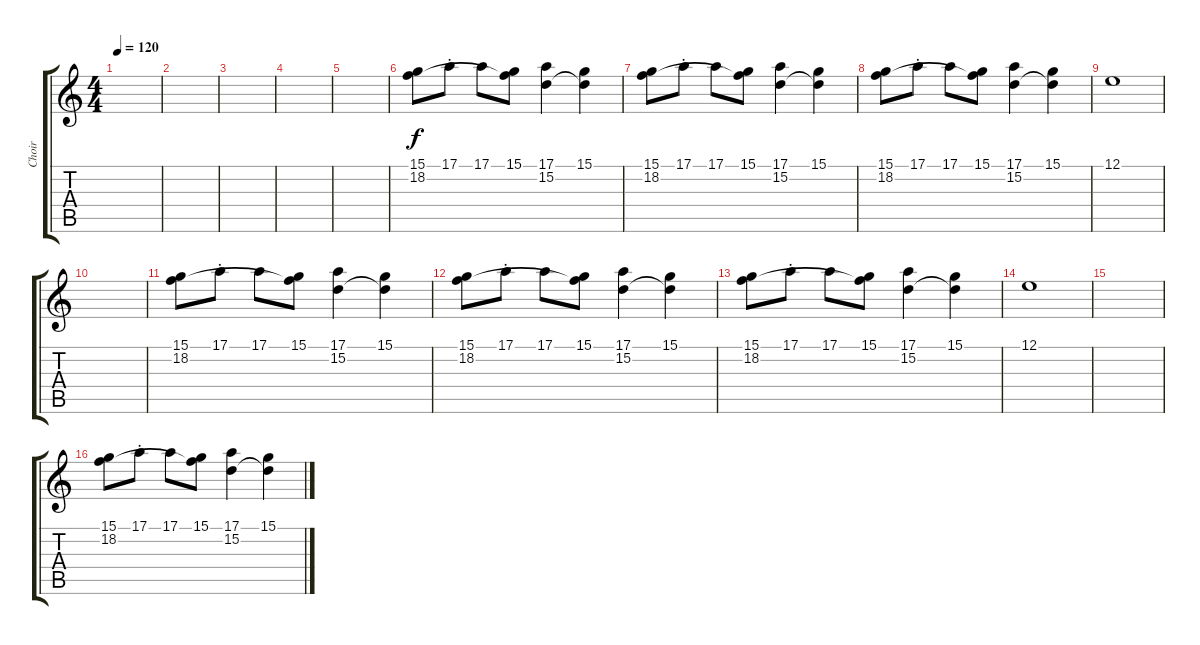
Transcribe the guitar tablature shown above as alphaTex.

\track ("Choir" "Choir") {instrument choiraahs}
\staff {score tabs}
\tuning (E4 B3 G3 D3 A2 E2) {hide}
\ts (4 4)
\tempo 120
\clef g2
\ks c
|
|
|
|
|
(15.1 18.2).8 17.1{st}.8 17.1.8 (15.1 18.2{t}).8 (17.1 15.2).4 (15.1 15.2{t}).4 |
(15.1 18.2).8 17.1{st}.8 17.1.8 (15.1 18.2{t}).8 (17.1 15.2).4 (15.1 15.2{t}).4 |
(15.1 18.2).8 17.1{st}.8 17.1.8 (15.1 18.2{t}).8 (17.1 15.2).4 (15.1 15.2{t}).4 |
12.1.1 |
|
(15.1 18.2).8 17.1{st}.8 17.1.8 (15.1 18.2{t}).8 (17.1 15.2).4 (15.1 15.2{t}).4 |
(15.1 18.2).8 17.1{st}.8 17.1.8 (15.1 18.2{t}).8 (17.1 15.2).4 (15.1 15.2{t}).4 |
(15.1 18.2).8 17.1{st}.8 17.1.8 (15.1 18.2{t}).8 (17.1 15.2).4 (15.1 15.2{t}).4 |
12.1.1 |
|
(15.1 18.2).8 17.1{st}.8 17.1.8 (15.1 18.2{t}).8 (17.1 15.2).4 (15.1 15.2{t}).4
